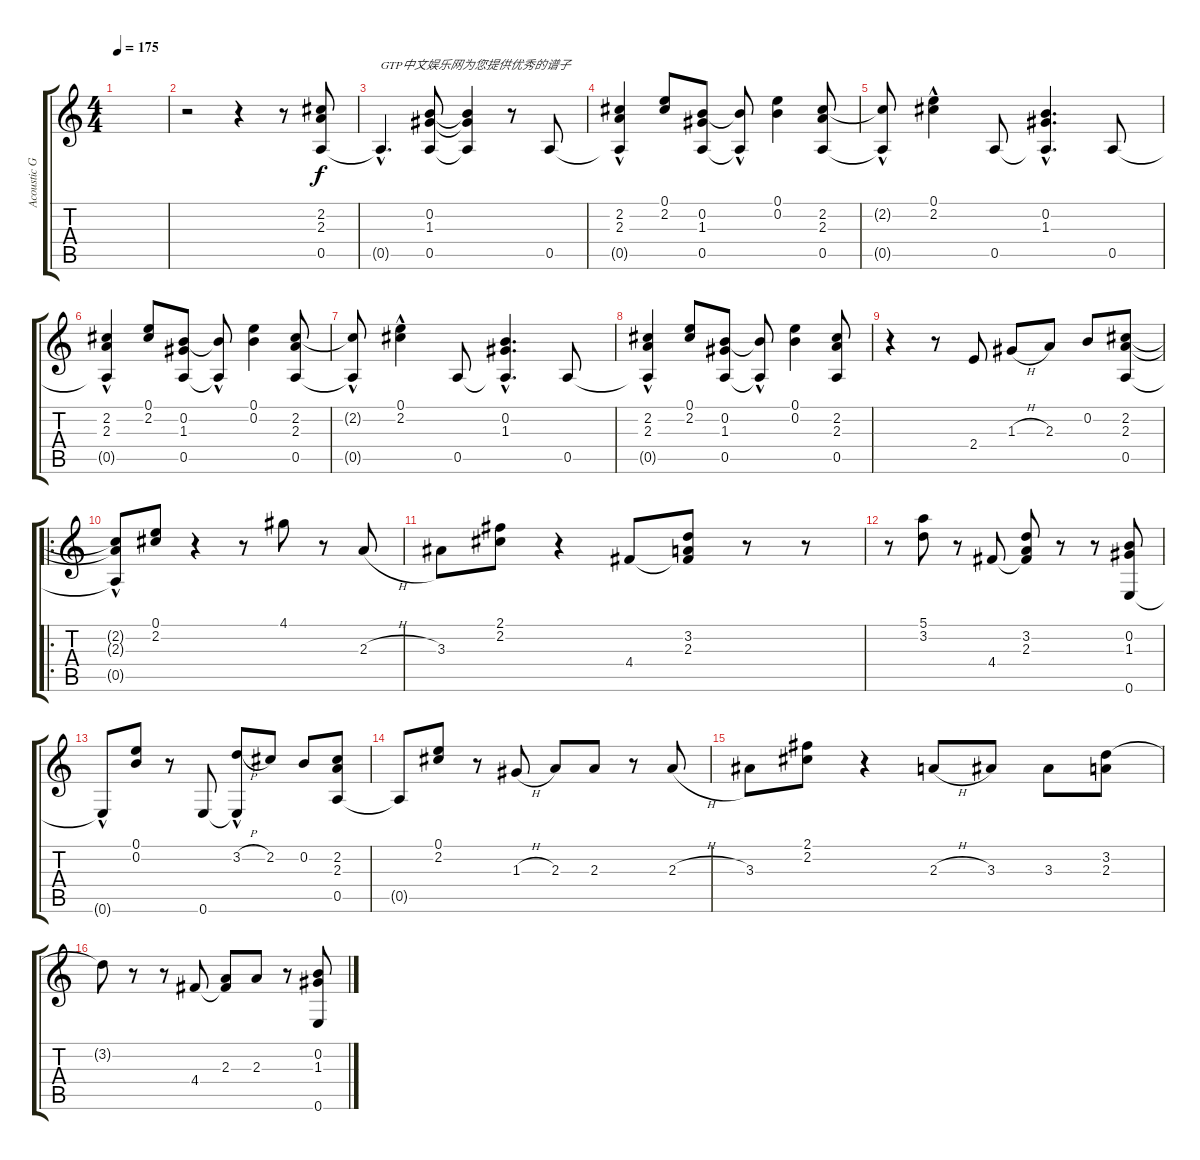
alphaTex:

\track ("Acoustic Guitar 2" "Acoustic G") {instrument acousticguitarnylon}
\staff {score tabs}
\tuning (E4 B3 G3 D3 A2 E2) {hide}
\ts (4 4)
\tempo 175
\clef g2
\ks c
|
r.2 r.4 r.8 (2.2 2.3 0.5).8 |
0.5{hac t}.4{d txt "GTP中文娱乐网为您提供优秀的谱子"} (0.2 1.3 0.5).8 (0.2{t} 1.3{t} 0.5{t}).4 r.8 0.5.8 |
(2.2 2.3 0.5{hac t}).4 (0.1 2.2).8 (0.2 1.3 0.5).8 (0.2{t} 0.5{hac t}).8 (0.1 0.2).4 (2.2 2.3 0.5).8 |
(2.2{t} 0.5{hac t}).8 (0.1{hac} 2.2{hac}).4 0.5.8 (0.2{hac} 1.3{hac} 0.5{hac t}).4{d} 0.5.8 |
(2.2{hac} 2.3 0.5{hac t}).4 (0.1 2.2).8 (0.2 1.3 0.5).8 (0.2{t} 0.5{hac t}).8 (0.1 0.2).4 (2.2 2.3 0.5).8 |
(2.2{t} 0.5{hac t}).8 (0.1{hac} 2.2{hac}).4 0.5.8 (0.2{hac} 1.3{hac} 0.5{hac t}).4{d} 0.5.8 |
(2.2 2.3 0.5{hac t}).4 (0.1 2.2).8 (0.2 1.3 0.5).8 (0.2{t} 0.5{hac t}).8 (0.1 0.2).4 (2.2 2.3 0.5).8 |
r.4 r.8 2.4.8 1.3{h}.8 2.3.8 0.2.8 (2.2 2.3 0.5).8 |
\ro
(2.2{t} 2.3{t} 0.5{hac t}).8 (0.1 2.2).8 r.4 r.8 4.1.8 r.8 2.3{h}.8 |
3.3.8 (2.1 2.2).8 r.4 4.4.8 (3.2 2.3 4.4{t}).8 r.8 r.8 |
r.8 (5.1 3.2).8 r.8 4.4.8 (3.2 2.3 4.4{t}).8 r.8 r.8 (0.2 1.3 0.6).8 |
0.6{hac t}.8 (0.1 0.2).8 r.8 0.6.8 (3.2{h} 0.6{hac t}).8 2.2.8 0.2.8 (2.2 2.3 0.5).8 |
0.5{t}.8 (0.1 2.2).8 r.8 1.3{h}.8 2.3.8 2.3.8 r.8 2.3{h}.8 |
3.3.8 (2.1 2.2).8 r.4 2.3{h}.8 3.3.8 3.3.8 (3.2 2.3).8 |
3.2{t}.8 r.8 r.8 4.4.8 (2.3 4.4{t}).8 2.3.8 r.8 (0.2 1.3 0.6).8
